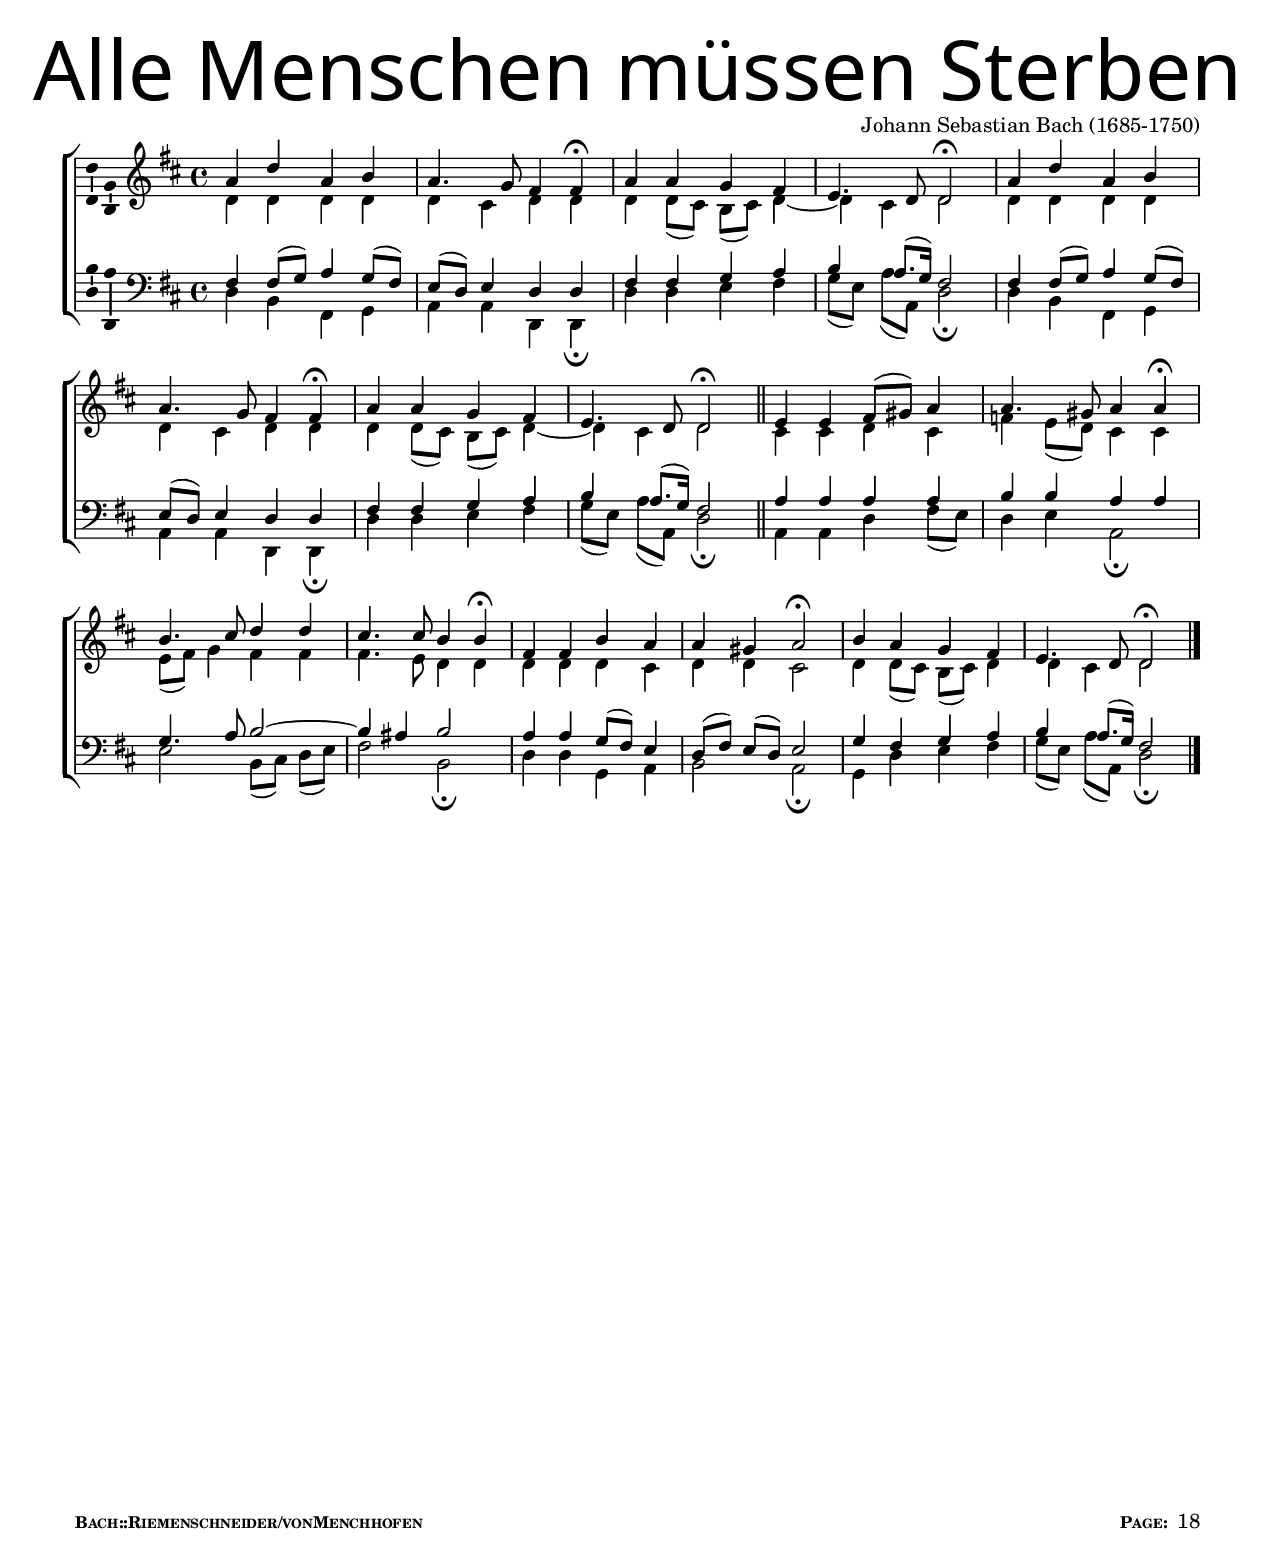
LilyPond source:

\version "2.19.28"

%%%%%%%%%%%%%%%%%%%%%%%%%%%%%%%%
% Template File cobbled together by Zack von Menchhofen 
%
% http://www.zacheryv.com
% http://www.choirmaster.ca
% http://www.choir.space
%
%
% Feel Free to Use
%
%%%%%%%%%%%%%%%%%%%%%%%%%%%%%%%%

\header {
  %title = "Title"
  %subtitle = "Subtitle"
  composer = "Johann Sebastian Bach (1685-1750)"
  title = \markup { \override #'(font-name . "KaiserzeitGotisch") \fontsize #8 { "Alle Menschen müssen Sterben"}}
  %Make a Crown
  %title = \markup {   \override #'(font-name . "IntellectaCrowns") \fontsize #10 {
  %       Y
  %}}
  %Make a pretty border at the bottom
  %copyright = \markup {\override #'(font-name . "IntellectaHeraldics") \fontsize #13 {      "yyyyyy"    }}
  % Remove default LilyPond tagline
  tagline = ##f
}

%#(set! paper-alist (cons '("halfLegal" . (cons (* 8.5 in) (* 9 in))) paper-alist))
#(set-global-staff-size 18)

\paper {
  #(set-paper-size "letter")
  page-break = #ly:minimal-breaking
   #(include-special-characters)
  %between-system-space = 10\mm
  two-sided = true
  top-margin = .5\in
  bottom-margin = .5\in 
  %inner-margin = 1\in
  left-margin = .5\in
  right-margin = .5\in
  %outer-margin = 0.5\in
  %page-count = #2
  %between-system-space = 20\mm
  first-page-number = #18
  print-first-page-number =  ##t
  oddHeaderMarkup = \markup \fill-line { " "  }
  evenHeaderMarkup = \markup \fill-line { " "  }
  oddFooterMarkup = \markup { 
                        \fill-line {
                          \line {   \tiny \bold \smallCaps "Bach::Riemenschneider/vonMenchhofen "    }
                          \line { \tiny \bold \smallCaps "Page: "   \on-the-fly #print-page-number-check-first \fromproperty #'page:page-number-string } 
                        } 
                      }
  evenFooterMarkup = \markup { 
                        \fill-line {
                          \line { \tiny \bold \smallCaps "Bach::Riemenschneider/vonMenchhofen"  }
                          \line { \tiny \bold \smallCaps  "    Page: "   \on-the-fly #print-page-number-check-first \fromproperty #'page:page-number-string  } 
                        } 
                      }
}

\layout {
  \context {
    \Score
    \remove "Bar_number_engraver"
  }
  \context {
    \Voice
    \consists "Melody_engraver"
    \override Stem #'neutral-direction = #'()
  }
}

global = {
  \key d \major
  \time 4/4
}

soprano = \relative c'' {
  \global
  % Music follows here.
  a4 d a b a4. g8 fis4 fis\fermata
  a a g fis e4. d8 d2\fermata
  
  a'4 d a b a4. g8 fis4 fis\fermata
  a a g fis e4. d8 d2\fermata  \bar "||"
  
  e4 e fis8( gis) a4 a4. gis8 a4 4\fermata 
  b4. cis8 d4 d cis4. cis8 b4 b\fermata
  
  fis4 fis b a a gis a2\fermata
  b4 a g fis e4. d8 d2\fermata \bar "|."
}

alto = \relative c' {
  \global
  % Music follows here.
  d4 d d d d cis d d
  d d8( cis) b[( cis)] d4~d cis d2 
  
  d4 d d d d cis d d
  d d8( cis) b[( cis)] d4~d cis d2 
  
  cis4 cis d cis f e8( d) cis4 cis e8( fis) g4 fis fis fis4. e8 d4 d 
  
  d d d cis d d cis2 
  d4 d8( cis) b[( cis)] d4 d cis d2
}

tenor = \relative c {
  \global
  % Music follows here.
  fis4 fis8( g) a4 g8( fis) e( d) e4 d d
  fis fis g a b a8.( g16) fis2
  
  fis4 fis8( g) a4 g8( fis) e( d) e4 d d
  fis fis g a b a8.( g16) fis2 
  
  a4 a a a b b a a g4. a8 b2~b4 ais4 b2 
  a4 a g8( fis) e4 d8( fis) e[( d)] e2 g4 fis g a b a8.( g16) fis2
}

bass = \relative c {
  \global
  % Music follows here.
  d4 b fis g a a d, d_\fermata
  d' d e fis g8[( e)] a( a,) d2_\fermata

  d4 b fis g a a d, d_\fermata
  d' d e fis g8[( e)] a( a,) d2_\fermata
  
  a4 a d fis8( e) d4 e a,2_\fermata
  e' b8( cis) d[( e)] fis2 b,_\fermata
  
  d4 d g, a b2 a_\fermata 
  g4 d' e fis g8( e) a[( a,)] d2_\fermata
}

verseOne = \lyricmode {
  \set stanza = "1."
  % Lyrics follow here.
  
}

verseTwo = \lyricmode {
  \set stanza = "2."
  % Lyrics follow here.
  
}

verseThree = \lyricmode {
  \set stanza = "3."
  % Lyrics follow here.
  
}

verseFour = \lyricmode {
  \set stanza = "4."
  % Lyrics follow here.
  
}

figBass = \figuremode {
  \global
  % Figures follow here.
  %<5 3>1
}

choirPart = \new ChoirStaff <<
  \new Staff \with {
    %instrumentName = \markup \center-column { "S." "A." }
  } <<
    \new Voice = "soprano" \with {
      \consists "Ambitus_engraver"
    } { \voiceOne \soprano }
    \new Voice = "alto" \with {
      \consists "Ambitus_engraver"
      \override Ambitus #'X-offset = #2.0
    } { \voiceTwo \alto }
  >>
  \new Lyrics \with {
    \override VerticalAxisGroup #'staff-affinity = #CENTER
  } \lyricsto "soprano" \verseOne
  \new Lyrics \with {
    \override VerticalAxisGroup #'staff-affinity = #CENTER
  } \lyricsto "soprano" \verseTwo
  \new Lyrics \with {
    \override VerticalAxisGroup #'staff-affinity = #CENTER
  } \lyricsto "soprano" \verseThree
  \new Lyrics \with {
    \override VerticalAxisGroup #'staff-affinity = #CENTER
  } \lyricsto "soprano" \verseFour
  \new Staff \with {
    %instrumentName = \markup \center-column { "T." "B." }
  } <<
    \clef bass
    \new Voice = "tenor" \with {
      \consists "Ambitus_engraver"
    } { \voiceOne \tenor }
    \new Voice = "bass" \with {
      \consists "Ambitus_engraver"
      \override Ambitus #'X-offset = #2.0
    } { \voiceTwo \bass }
  >>
>>

bassFiguresPart = \new FiguredBass \figBass

\score {
  <<
    \choirPart
    \bassFiguresPart
  >>
  \layout {
    indent = 0
  }
}

%%%%%%%%%%% USE THIS SECTION FOR TWO COLUMN TEXT BELOW MUSIC
%
%#(define-markup-command (columns layout props args) (markup-list?)
%   (let ((line-width (/ (chain-assoc-get 'line-width props
%                         (ly:output-def-lookup layout 'line-width))
%                        (max (length args) 1))))
%     (interpret-markup layout props
%       (make-line-markup (map (lambda (line)
%                                (markup #:pad-to-box `(0 . ,line-width) '(0 . 0)
%                                  #:override `(line-width . ,line-width)
%                                  line))
%                               args)))))
%
%\markup {
%  \fill-line { 
%     \line { 
%       \override #'(font-name . "IntellectaHeraldics") \fontsize #20 {
%         b
%       }
%     }
%  }
%}

%\markup \abs-fontsize #12 {\null}
%\markup \abs-fontsize #17 {{\concat {\smallCaps "Ein Feste Burg ist Unser Gott "}}}
%\markup \abs-fontsize #17 {{\concat {
% \italic {"(A Mighty Fortress is our God)"}}}}
%\markup \abs-fontsize #12 {\null}
%\markup \abs-fontsize #12 {\null}
%\markup \abs-fontsize #12 {\null}
%\markup 
%  \abs-fontsize #11  {
%    \wordwrap  { \justify {
%      In his book, \italic {Bach: Music in the Castle of Heaven,} Sir John Eliot Gardner shares a story of the Bach family.  Bach's whole family were musicians.  They would often get together for huge family affairs-Dinners and Picnics.  Apparently, the Bach family loved to sing "bawldy" drinking songs.  But being a good and faithful Lutheran family, they would often also sing hymns together. So I had to include the most famous of all the German hymns!}
%      }
%    }	   
%\markup \abs-fontsize #12 {\null}
%\markup \abs-fontsize #12 {\null}
%\markup \abs-fontsize #12 {\null}
%\markup \abs-fontsize #12 \fill-line {\smallCaps { "- Translation -"} }
%\markup \abs-fontsize #12 {\null}
%\markup { \columns {
%  \column { 
%    \override #'(font-name . "PlakatFraktur") {
%    \wordwrap  { \justify {
%        "Ein' feste Burg ist unser Gott, Ein' gute Wehr und" 
%        "waffen, Er hilft uns frei aus aller Not, Die uns jetzt" 
%        "hat betroffen. Der alt' böse Feind, Mit ernst er's "
%        "jetzt meint, Groß Macht und viel List Sein' grausam" 
%        "Rüftung ist, Auf Erb' ist nicht Sein's Gleichen." 
%    }}  
%    }
%  }
%  \column \abs-fontsize #10 { 
%    \wordwrap  { \justify {
%      "A mighty fortress is our God, A bulwark "
%      "never failing, He helps us free from " 
%      "every need that affects us. The old evil" 
%      "enemy, thinks he's now a great power and" 
%      "much cunning - His cruelty has is not "
%      "an equal."
%    }}
%  }
%}
%}
%\markup \abs-fontsize #12 {\null}
%\markup \abs-fontsize #12 {\null}
%\markup \abs-fontsize #12 {\null}
%\markup { \columns {
%  \column { 
%    \override #'(font-name . "PlakatFraktur")  {
%    \wordwrap  { \justify {
%        "Mit uns'rer Macht ist nichts gethan, Wir find gar" 
%        "bald verloren, Es streit' für uns der rechte Mann,"
%        "Den Gott hat selbst erforen. Fragst du, wer der" 
%        "ist? Er heißt Jesus Christ, Der Herr Zebaoth,"
%        "Und ist fein ander' Gott, Das feld"
%        "muß Er behalten." 
%    }}  
%    }
%  }
%  \column \abs-fontsize #10 { 
%    \wordwrap  { \justify {
%      "With our power nothing is done, we find we are"
%      "lost. For us the right man is on our side,"
%      "whom God Himself has given. Ask you who is"
%      "He? His name is Jesus Christ, the Lord of"
%      "Hosts, and He must win the battle."
%    }}
%  }
%}
%}
